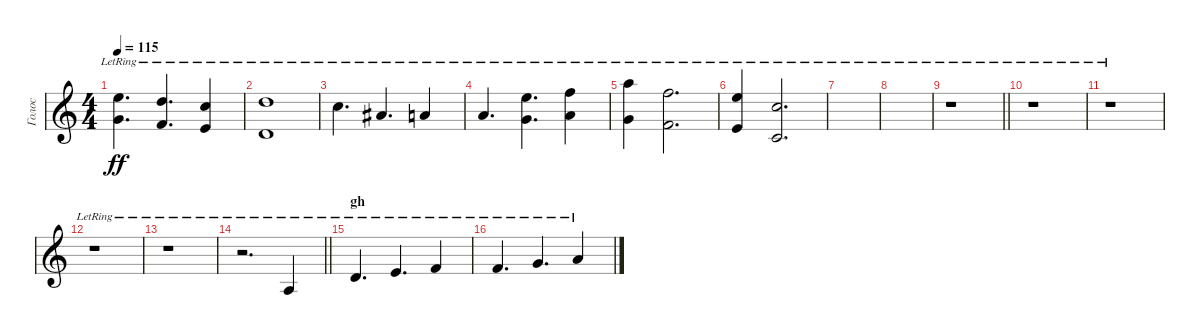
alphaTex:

\track ("Голос" "Голос") {instrument acousticgrandpiano}
\staff {score}
\tuning (E4 B3 G3 D3 A2 E2) {hide}
\ts (4 4)
\tempo 115
\clef g2
\ks c
(12.1{lr} 12.3{lr}).4{d dy ff} (10.1{lr} 10.3{lr}).4{d} (8.1{lr} 9.3{lr}).4 |
(10.1{lr} 12.4{lr}).1 |
8.1{lr}.4{d} 6.1{lr}.4{d} 5.1{lr}.4 |
5.1{lr}.4{d} (12.1{lr} 12.3{lr}).4{d} (13.1{lr} 14.3{lr}).4 |
(17.1{lr} 17.4{lr}).4 (13.1{lr} 15.4{lr}).2{d} |
(12.1{lr} 14.4{lr}).4 (13.2{lr} 15.5{lr}).2{d} |
|
|
\barLineRight lightlight
r.1 |
r.1 |
r.1 |
r.1 |
r.1 |
\barLineRight lightlight
r.2{d} 2.3{lr}.4 |
\section ("" "gh")
3.2{lr}.4{d} 0.1{lr}.4{d} 1.1{lr}.4 |
1.1{lr}.4{d} 3.1{lr}.4{d} 5.1{lr}.4
